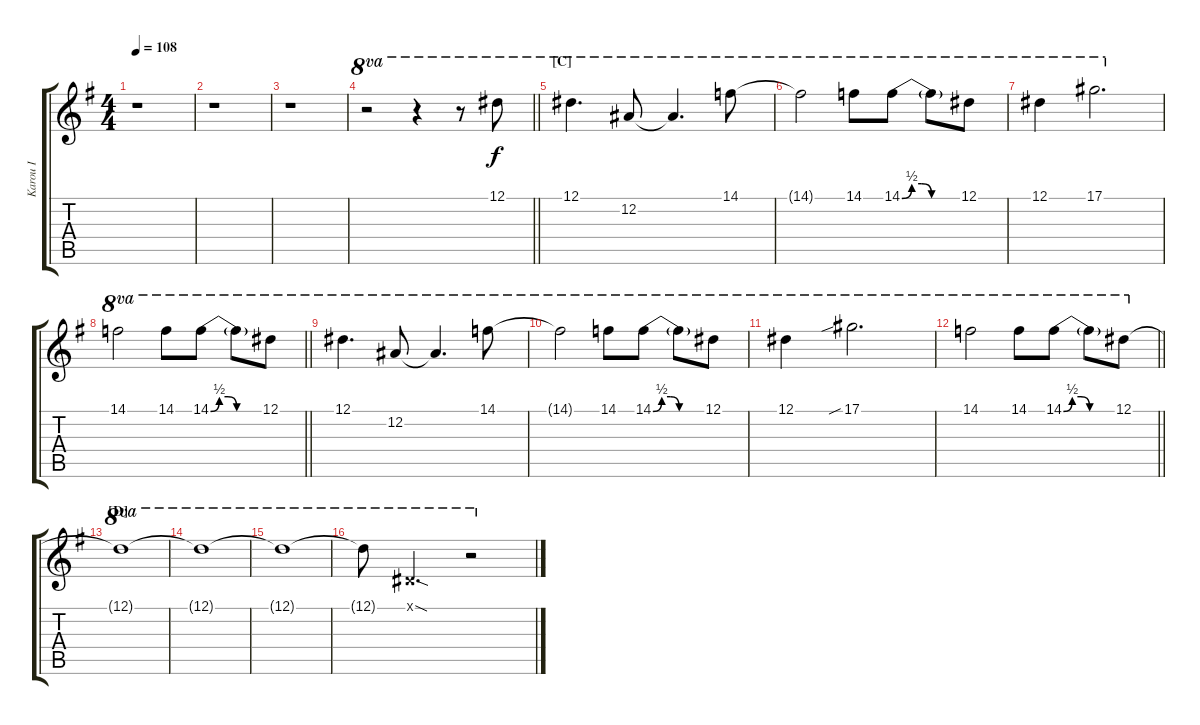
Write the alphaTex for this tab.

\track ("Karou I" "Karou I") {instrument overdrivenguitar}
\staff {score tabs}
\tuning (Eb4 Bb3 Gb3 Db3 Ab2 Db2) {hide}
\ts (4 4)
\tempo 108
\clef g2
\ks g
r.1{dy f} |
r.1 |
r.1 |
\barLineRight lightlight
r.2{ot 8va} r.4{ot 8va} r.8{ot 8va} 12.1.8{ot 8va} |
\section ("" "[C]")
12.1.4{d ot 8va} 12.2.8{ot 8va} 12.2{t}.4{d ot 8va} 14.1.8{ot 8va} |
14.1{t}.2{ot 8va} 14.1.8{ot 8va} 14.1{be (custom 0 0 10 2 20 2 30 0 60 0)}.8{ot 8va} 14.1{t}.8{ot 8va} 12.1.8{ot 8va} |
12.1.4{ot 8va} 17.1.2{d ot 8va} |
\barLineRight lightlight
14.1.2{ot 8va} 14.1.8{ot 8va} 14.1{be (custom 0 0 10 2 20 2 30 0 60 0)}.8{ot 8va} 14.1{t}.8{ot 8va} 12.1.8{ot 8va} |
12.1.4{d ot 8va} 12.2.8{ot 8va} 12.2{t}.4{d ot 8va} 14.1.8{ot 8va} |
14.1{t}.2{ot 8va} 14.1.8{ot 8va} 14.1{be (custom 0 0 10 2 20 2 30 0 60 0)}.8{ot 8va} 14.1{t}.8{ot 8va} 12.1.8{ot 8va} |
12.1.4{ot 8va} 17.1{sib}.2{d ot 8va} |
\barLineRight lightlight
14.1.2{ot 8va} 14.1.8{ot 8va} 14.1{be (custom 0 0 10 2 20 2 30 0 60 0)}.8{ot 8va} 14.1{t}.8{ot 8va} 12.1.8{ot 8va} |
\section ("" "[D]")
12.1{t}.1{ot 8va} |
12.1{t}.1{ot 8va} |
12.1{t}.1{ot 8va} |
12.1{t}.8{ot 8va} 0.1{sod x}.4{d ot 8va} r.2{ot 8va}
